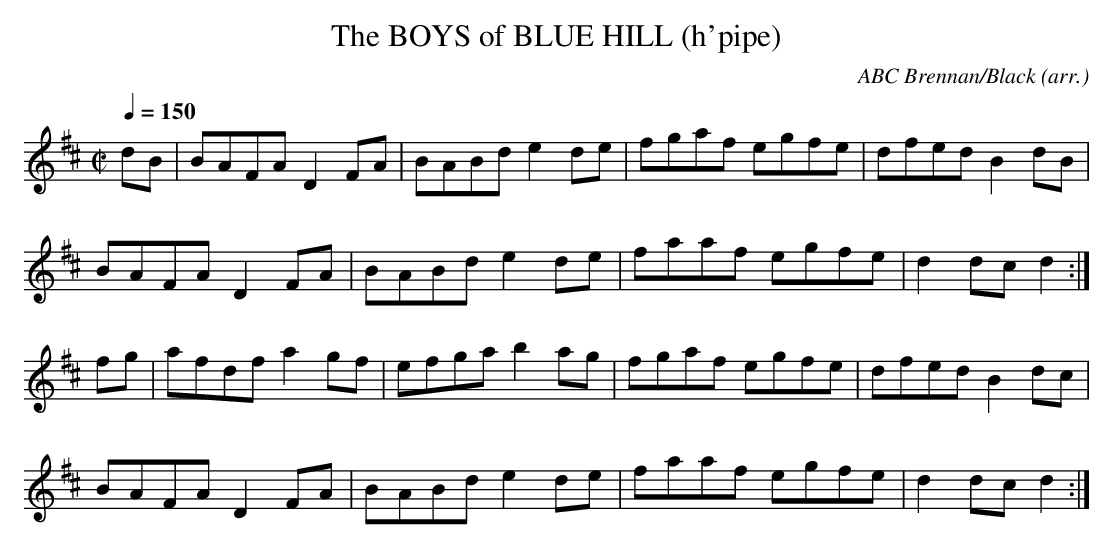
X:1
T:BOYS of BLUE HILL (h'pipe), The
C:ABC Brennan/Black (arr.)
Q:1/4=150
M:C|
L:1/8 % dotted rhythm
K:D
dB|BAFA D2FA|BABd e2de|fgaf egfe|dfed B2dB|
BAFA D2FA|BABd e2de|faaf egfe|d2dc d2:|
fg|afdf a2gf|efga b2ag|fgaf egfe|dfed B2dc|
BAFA D2FA|BABd e2de|faaf egfe|d2dc d2:|
